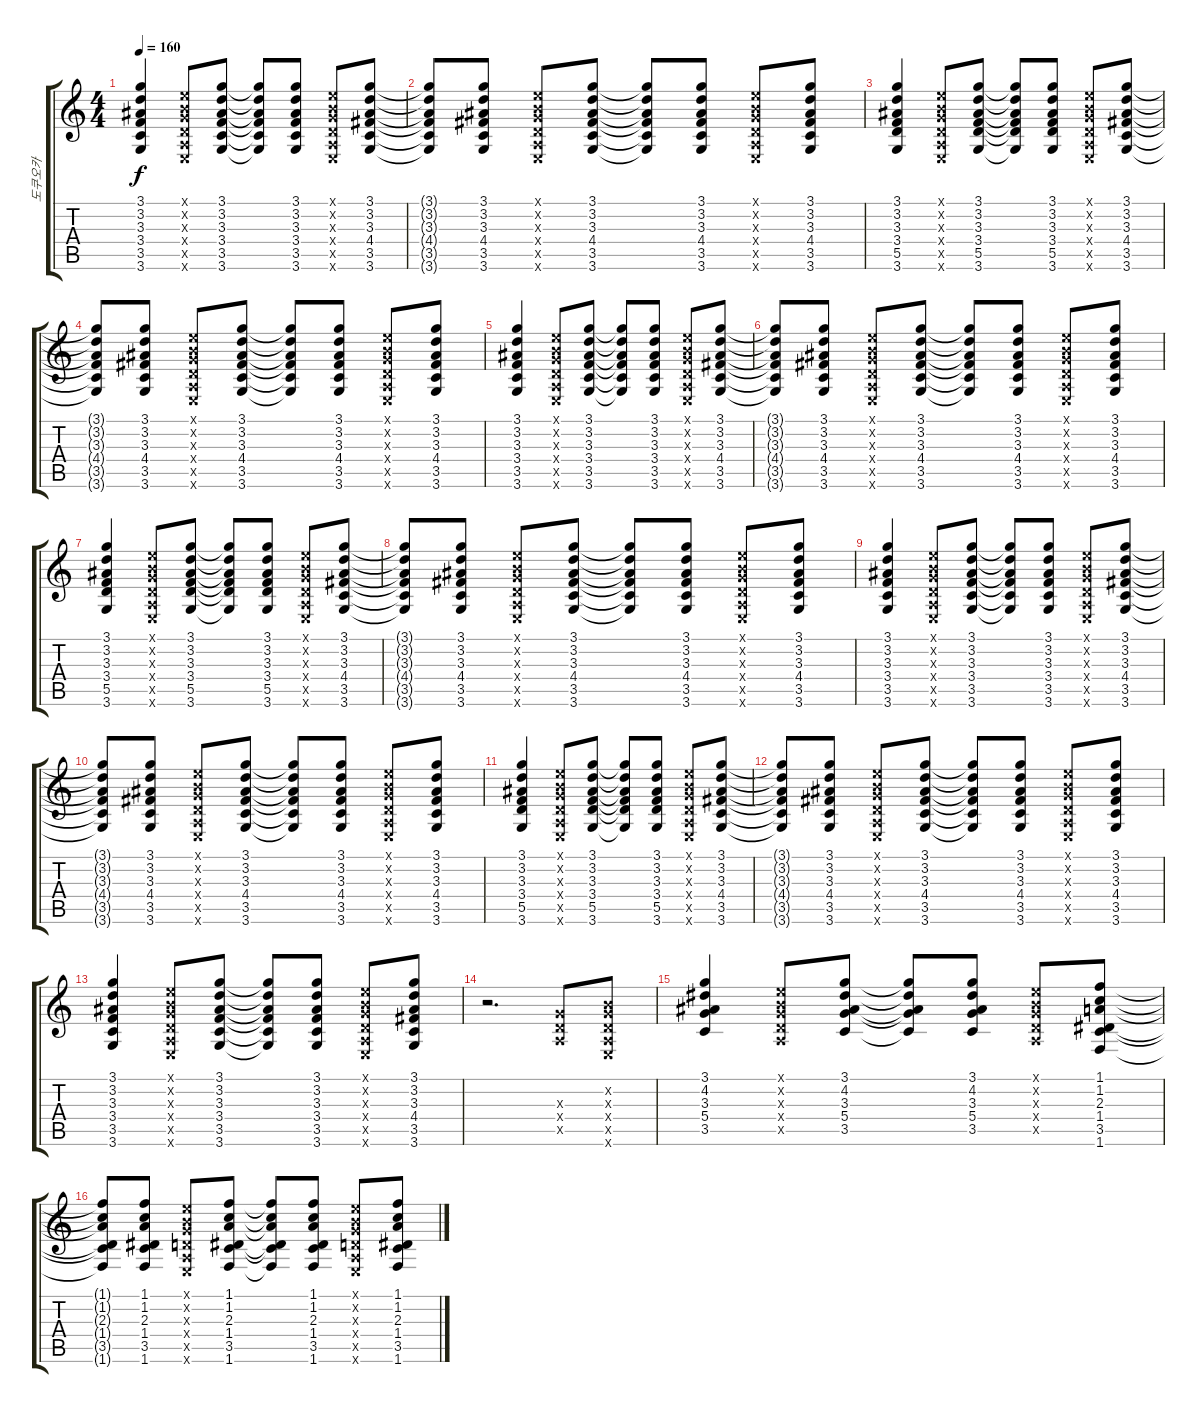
\track ("도쿠오카" "도쿠오카") {instrument acousticguitarsteel}
\staff {score tabs}
\tuning (E4 B3 G3 D3 A2 E2) {hide}
\ts (4 4)
\tempo 160
\clef g2
\ks c
(3.1 3.2 3.3 3.4 3.5 3.6).4{dy f} (0.1{x} 0.2{x} 0.3{x} 0.4{x} 0.5{x} 0.6{x}).8 (3.1 3.2 3.3 3.4 3.5 3.6).8 (3.1{t} 3.2{t} 3.3{t} 3.4{t} 3.5{t} 3.6{t}).8 (3.1 3.2 3.3 3.4 3.5 3.6).8 (0.1{x} 0.2{x} 0.3{x} 0.4{x} 0.5{x} 0.6{x}).8 (3.1 3.2 3.3 4.4 3.5 3.6).8 |
(3.1{t} 3.2{t} 3.3{t} 4.4{t} 3.5{t} 3.6{t}).8 (3.1 3.2 3.3 4.4 3.5 3.6).8 (0.1{x} 0.2{x} 0.3{x} 0.4{x} 0.5{x} 0.6{x}).8 (3.1 3.2 3.3 4.4 3.5 3.6).8 (3.1{t} 3.2{t} 3.3{t} 4.4{t} 3.5{t} 3.6{t}).8 (3.1 3.2 3.3 4.4 3.5 3.6).8 (0.1{x} 0.2{x} 0.3{x} 0.4{x} 0.5{x} 0.6{x}).8 (3.1 3.2 3.3 4.4 3.5 3.6).8 |
(3.1 3.2 3.3 3.4 5.5 3.6).4 (0.1{x} 0.2{x} 0.3{x} 0.4{x} 0.5{x} 0.6{x}).8 (3.1 3.2 3.3 3.4 5.5 3.6).8 (3.1{t} 3.2{t} 3.3{t} 3.4{t} 5.5{t} 3.6{t}).8 (3.1 3.2 3.3 3.4 5.5 3.6).8 (0.1{x} 0.2{x} 0.3{x} 0.4{x} 0.5{x} 0.6{x}).8 (3.1 3.2 3.3 4.4 3.5 3.6).8 |
(3.1{t} 3.2{t} 3.3{t} 4.4{t} 3.5{t} 3.6{t}).8 (3.1 3.2 3.3 4.4 3.5 3.6).8 (0.1{x} 0.2{x} 0.3{x} 0.4{x} 0.5{x} 0.6{x}).8 (3.1 3.2 3.3 4.4 3.5 3.6).8 (3.1{t} 3.2{t} 3.3{t} 4.4{t} 3.5{t} 3.6{t}).8 (3.1 3.2 3.3 4.4 3.5 3.6).8 (0.1{x} 0.2{x} 0.3{x} 0.4{x} 0.5{x} 0.6{x}).8 (3.1 3.2 3.3 4.4 3.5 3.6).8 |
(3.1 3.2 3.3 3.4 3.5 3.6).4 (0.1{x} 0.2{x} 0.3{x} 0.4{x} 0.5{x} 0.6{x}).8 (3.1 3.2 3.3 3.4 3.5 3.6).8 (3.1{t} 3.2{t} 3.3{t} 3.4{t} 3.5{t} 3.6{t}).8 (3.1 3.2 3.3 3.4 3.5 3.6).8 (0.1{x} 0.2{x} 0.3{x} 0.4{x} 0.5{x} 0.6{x}).8 (3.1 3.2 3.3 4.4 3.5 3.6).8 |
(3.1{t} 3.2{t} 3.3{t} 4.4{t} 3.5{t} 3.6{t}).8 (3.1 3.2 3.3 4.4 3.5 3.6).8 (0.1{x} 0.2{x} 0.3{x} 0.4{x} 0.5{x} 0.6{x}).8 (3.1 3.2 3.3 4.4 3.5 3.6).8 (3.1{t} 3.2{t} 3.3{t} 4.4{t} 3.5{t} 3.6{t}).8 (3.1 3.2 3.3 4.4 3.5 3.6).8 (0.1{x} 0.2{x} 0.3{x} 0.4{x} 0.5{x} 0.6{x}).8 (3.1 3.2 3.3 4.4 3.5 3.6).8 |
(3.1 3.2 3.3 3.4 5.5 3.6).4 (0.1{x} 0.2{x} 0.3{x} 0.4{x} 0.5{x} 0.6{x}).8 (3.1 3.2 3.3 3.4 5.5 3.6).8 (3.1{t} 3.2{t} 3.3{t} 3.4{t} 5.5{t} 3.6{t}).8 (3.1 3.2 3.3 3.4 5.5 3.6).8 (0.1{x} 0.2{x} 0.3{x} 0.4{x} 0.5{x} 0.6{x}).8 (3.1 3.2 3.3 4.4 3.5 3.6).8 |
(3.1{t} 3.2{t} 3.3{t} 4.4{t} 3.5{t} 3.6{t}).8 (3.1 3.2 3.3 4.4 3.5 3.6).8 (0.1{x} 0.2{x} 0.3{x} 0.4{x} 0.5{x} 0.6{x}).8 (3.1 3.2 3.3 4.4 3.5 3.6).8 (3.1{t} 3.2{t} 3.3{t} 4.4{t} 3.5{t} 3.6{t}).8 (3.1 3.2 3.3 4.4 3.5 3.6).8 (0.1{x} 0.2{x} 0.3{x} 0.4{x} 0.5{x} 0.6{x}).8 (3.1 3.2 3.3 4.4 3.5 3.6).8 |
(3.1 3.2 3.3 3.4 3.5 3.6).4 (0.1{x} 0.2{x} 0.3{x} 0.4{x} 0.5{x} 0.6{x}).8 (3.1 3.2 3.3 3.4 3.5 3.6).8 (3.1{t} 3.2{t} 3.3{t} 3.4{t} 3.5{t} 3.6{t}).8 (3.1 3.2 3.3 3.4 3.5 3.6).8 (0.1{x} 0.2{x} 0.3{x} 0.4{x} 0.5{x} 0.6{x}).8 (3.1 3.2 3.3 4.4 3.5 3.6).8 |
(3.1{t} 3.2{t} 3.3{t} 4.4{t} 3.5{t} 3.6{t}).8 (3.1 3.2 3.3 4.4 3.5 3.6).8 (0.1{x} 0.2{x} 0.3{x} 0.4{x} 0.5{x} 0.6{x}).8 (3.1 3.2 3.3 4.4 3.5 3.6).8 (3.1{t} 3.2{t} 3.3{t} 4.4{t} 3.5{t} 3.6{t}).8 (3.1 3.2 3.3 4.4 3.5 3.6).8 (0.1{x} 0.2{x} 0.3{x} 0.4{x} 0.5{x} 0.6{x}).8 (3.1 3.2 3.3 4.4 3.5 3.6).8 |
(3.1 3.2 3.3 3.4 5.5 3.6).4 (0.1{x} 0.2{x} 0.3{x} 0.4{x} 0.5{x} 0.6{x}).8 (3.1 3.2 3.3 3.4 5.5 3.6).8 (3.1{t} 3.2{t} 3.3{t} 3.4{t} 5.5{t} 3.6{t}).8 (3.1 3.2 3.3 3.4 5.5 3.6).8 (0.1{x} 0.2{x} 0.3{x} 0.4{x} 0.5{x} 0.6{x}).8 (3.1 3.2 3.3 4.4 3.5 3.6).8 |
(3.1{t} 3.2{t} 3.3{t} 4.4{t} 3.5{t} 3.6{t}).8 (3.1 3.2 3.3 4.4 3.5 3.6).8 (0.1{x} 0.2{x} 0.3{x} 0.4{x} 0.5{x} 0.6{x}).8 (3.1 3.2 3.3 4.4 3.5 3.6).8 (3.1{t} 3.2{t} 3.3{t} 4.4{t} 3.5{t} 3.6{t}).8 (3.1 3.2 3.3 4.4 3.5 3.6).8 (0.1{x} 0.2{x} 0.3{x} 0.4{x} 0.5{x} 0.6{x}).8 (3.1 3.2 3.3 4.4 3.5 3.6).8 |
(3.1 3.2 3.3 3.4 3.5 3.6).4 (0.1{x} 0.2{x} 0.3{x} 0.4{x} 0.5{x} 0.6{x}).8 (3.1 3.2 3.3 3.4 3.5 3.6).8 (3.1{t} 3.2{t} 3.3{t} 3.4{t} 3.5{t} 3.6{t}).8 (3.1 3.2 3.3 3.4 3.5 3.6).8 (0.1{x} 0.2{x} 0.3{x} 0.4{x} 0.5{x} 0.6{x}).8 (3.1 3.2 3.3 4.4 3.5 3.6).8 |
r.2{d} (0.3{x} 0.4{x} 0.5{x}).8 (0.2{x} 0.3{x} 0.4{x} 0.5{x} 0.6{x}).8 |
(3.1 4.2 3.3 5.4 3.5).4 (0.1{x} 0.2{x} 0.3{x} 0.4{x} 0.5{x}).8 (3.1 4.2 3.3 5.4 3.5).8 (3.1{t} 4.2{t} 3.3{t} 5.4{t} 3.5{t}).8 (3.1 4.2 3.3 5.4 3.5).8 (0.1{x} 0.2{x} 0.3{x} 0.4{x} 0.5{x}).8 (1.1 1.2 2.3 1.4 3.5 1.6).8 |
(1.1{t} 1.2{t} 2.3{t} 1.4{t} 3.5{t} 1.6{t}).8 (1.1 1.2 2.3 1.4 3.5 1.6).8 (0.1{x} 0.2{x} 0.3{x} 0.4{x} 0.5{x} 0.6{x}).8 (1.1 1.2 2.3 1.4 3.5 1.6).8 (1.1{t} 1.2{t} 2.3{t} 1.4{t} 3.5{t} 1.6{t}).8 (1.1 1.2 2.3 1.4 3.5 1.6).8 (0.1{x} 0.2{x} 0.3{x} 0.4{x} 0.5{x} 0.6{x}).8 (1.1 1.2 2.3 1.4 3.5 1.6).8
